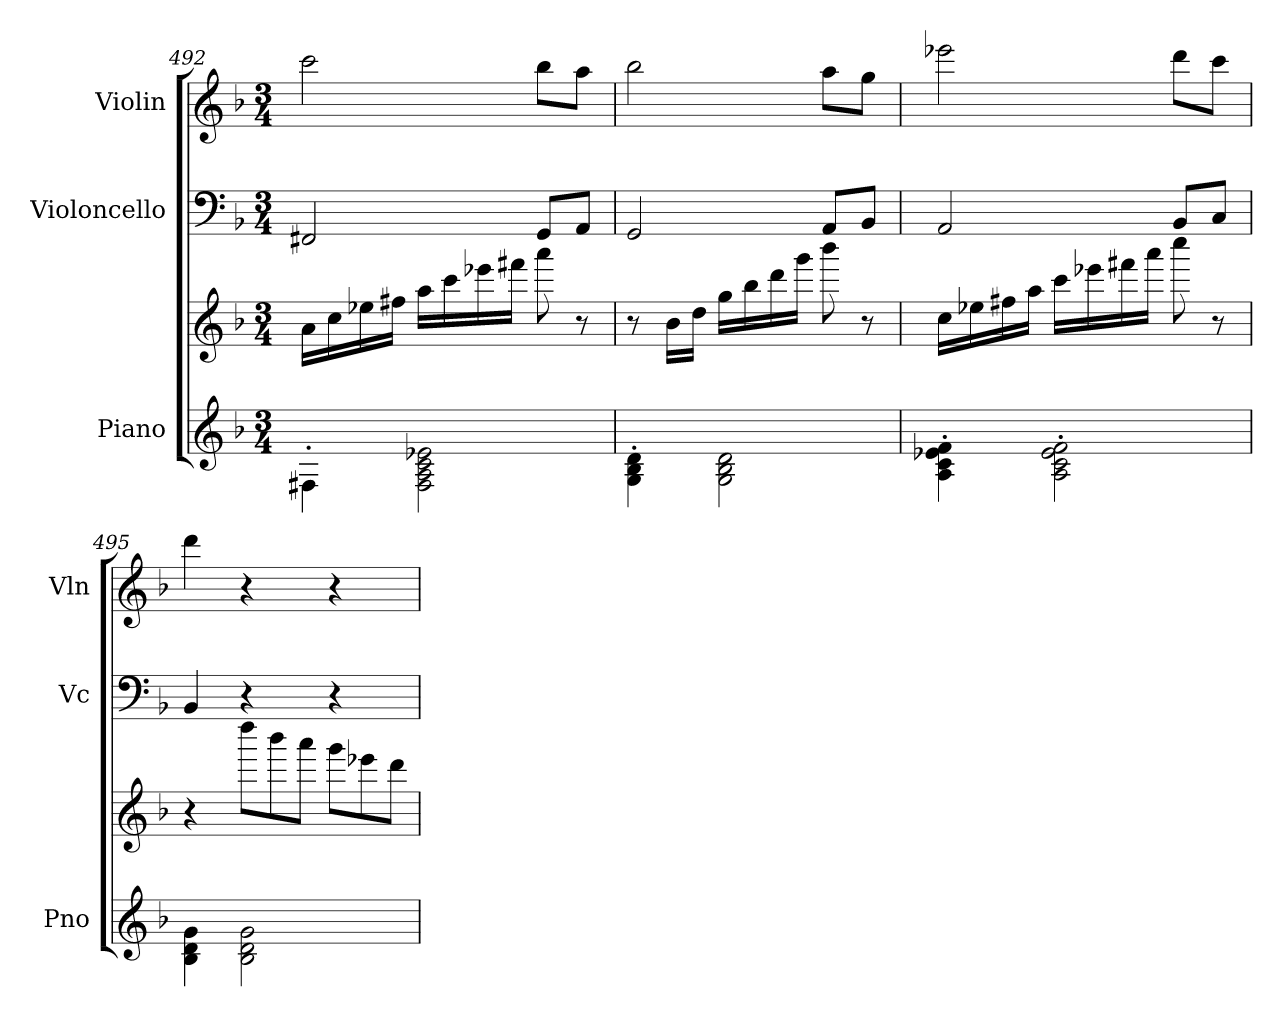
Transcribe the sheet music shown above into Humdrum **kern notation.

**kern	**kern	**kern	**kern
*part3	*part3	*part2	*part1
*staff4	*staff3	*staff2	*staff1
*I"Piano	*	*I"Violoncello	*I"Violin
*I'Pno	*	*I'Vc	*I'Vln
*clefG2	*clefG2	*clefF4	*clefG2
*k[b-]	*k[b-]	*k[b-]	*k[b-]
*M3/4	*M3/4	*M3/4	*M3/4
=492	=492	=492	=492
4F#X'\	16a\LL	2FF#X/	2ccc\
.	16cc\	.	.
.	16ee-X\	.	.
.	16ff#X\JJ	.	.
2F#\ 2A\ 2c\ 2e-X\	16aa\LL	.	.
.	16ccc\	.	.
.	16eee-X\	.	.
.	16fff#X\JJ	.	.
.	8aaa\	8GG/L	8bb-\L
.	8r	8AA/J	8aa\J
=493	=493	=493	=493
4G\' 4B-\' 4d\'	8r	2GG/	2bb-\
.	16b-\LL	.	.
.	16dd\JJ	.	.
2G\ 2B-\ 2d\	16gg\LL	.	.
.	16bb-\	.	.
.	16ddd\	.	.
.	16ggg\JJ	.	.
.	8bbb-\	8AA/L	8aa\L
.	8r	8BB-/J	8gg\J
!!LO:PB:g=z
=494	=494	=494	=494
4A\' 4c\' 4e-X\' 4f\'	16cc\LL	2AA/	2eee-X\
.	16ee-X\	.	.
.	16ff#X\	.	.
.	16aa\JJ	.	.
2A\' 2c\' 2e-\' 2f\'	16ccc\LL	.	.
.	16eee-X\	.	.
.	16fff#X\	.	.
.	16aaa\JJ	.	.
.	8cccc\	8BB-/L	8ddd\L
.	8r	8C/J	8ccc\J
=495	=495	=495	=495
4B-\ 4d\ 4g\	4r	4BB-/	4ddd\
*	*Xtuplet	*	*
2B-\ 2d\ 2g\	12dddd\L	4r	4r
.	12bbb-\	.	.
.	12aaa\J	.	.
.	12ggg\L	4r	4r
.	12eee-X\	.	.
.	12ddd\J	.	.
=	=	=	=
*-	*-	*-	*-
